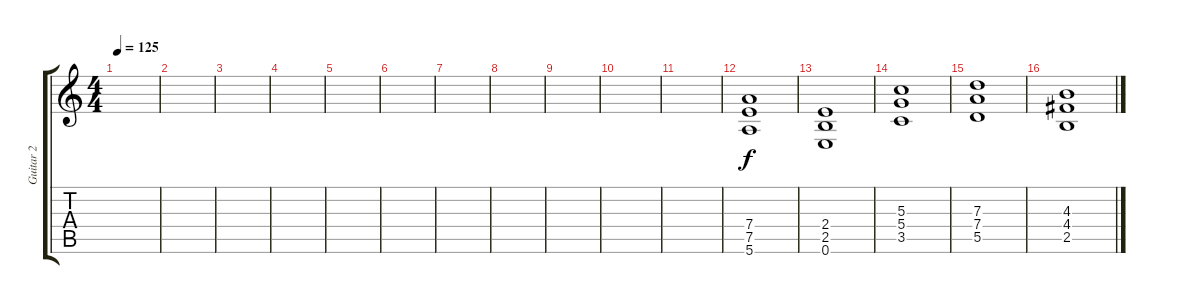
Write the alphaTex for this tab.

\track ("Guitar 2" "Guitar 2") {instrument overdrivenguitar}
\staff {score tabs}
\tuning (E4 B3 G3 D3 A2 E2) {hide}
\ts (4 4)
\tempo 125
\clef g2
\ks c
|
|
|
|
|
|
|
|
|
|
|
(7.4 7.5 5.6).1 |
(2.4 2.5 0.6).1 |
(5.3 5.4 3.5).1 |
(7.3 7.4 5.5).1 |
(4.3 4.4 2.5).1
